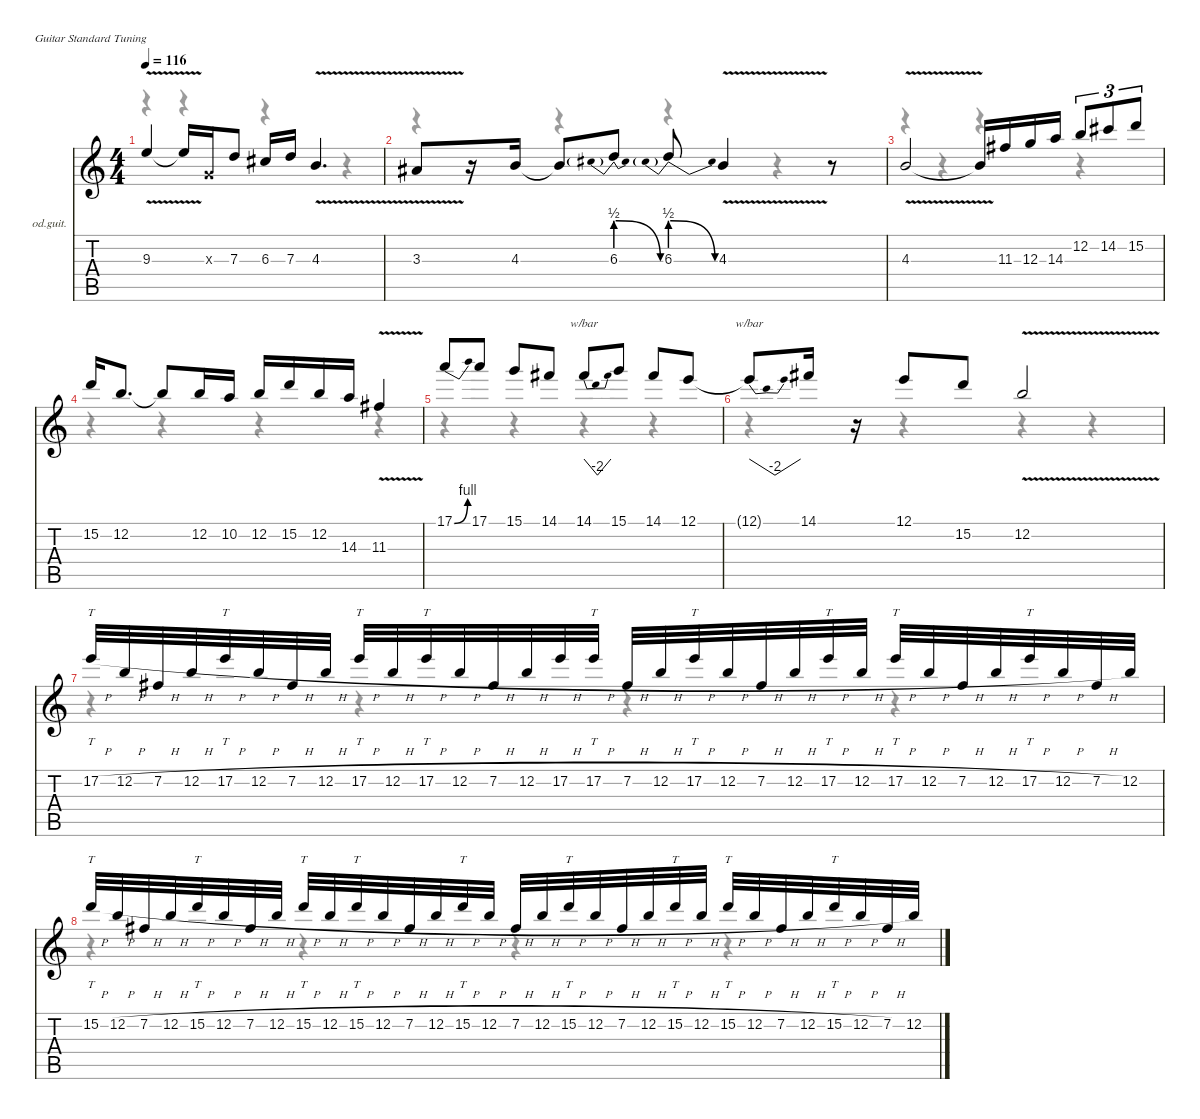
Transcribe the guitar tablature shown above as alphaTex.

\defaultSystemsLayout 4
\hideDynamics
\bracketExtendMode nobrackets
\firstSystemTrackNameOrientation horizontal
\otherSystemsTrackNameOrientation horizontal
\chordDiagramsInScore
\track ("Lead Guitar ( Jason Becker )" "od.guit.") {instrument overdrivenguitar}
\staff {score tabs}
\tuning (E4 B3 G3 D3 A2 E2)
\voice
\ts (4 4)
\tempo 116
\clef g2
\ks c
9.3{v}.4{dy f beam Up} 9.3{v t}.16{beam Up} 0.3{x}.16{beam Up} 7.3.8{beam Up} 6.3{acc #}.16{beam Up} 7.3.16{beam Up} 4.3{v}.4{d beam Up} |
3.3{v acc #}.8{beam Up} r.16{beam Up} 4.3.16{beam Up} 4.3{t}.8{beam Up} 6.3{be (prebendrelease 0 2 39.999998399999996 0)}.8{beam Up} 6.3{be (prebendrelease 0 2 39.999998399999996 0)}.8{beam Up} 4.3{v}.4{beam Up} r.8{beam Up} |
4.3{v}.2{beam Up} 4.3{v t}.16{beam Up} 11.3{acc #}.16{beam Up} 12.3.16{beam Up} 14.3.16{beam Up} 12.2.8{tu (3 2) beam Up} 14.2{acc #}.8{tu (3 2) beam Up} 15.2.8{tu (3 2) beam Up} |
15.2.16{beam Up} 12.2.8{d beam Up} 12.2{t}.8{beam Up} 12.2.16{beam Up} 10.2.16{beam Up} 12.2.16{beam Up} 15.2.16{beam Up} 12.2.16{beam Up} 14.3.16{beam Up} 11.3{v acc #}.4{beam Up} |
17.1{be (bend 0 0 30 4)}.8{beam Up} 17.1.8{beam Up} 15.1.8{beam Up} 14.1{acc #}.8{beam Up} 14.1{acc #}.8{tbe (dip default 0 0 30 -8 60 0) beam Up} 15.1.8{beam Up} 14.1{acc #}.8{beam Up} 12.1.8{beam Up} |
12.1{t}.8{tbe (dip default 0 0 30 -8 60 0) beam Up} 14.1{acc #}.16{beam Up} r.16{beam Up} 12.1.8{beam Up} 15.2.8{beam Up} 12.2{v}.2{beam Up} |
17.2{h}.32{tt beam Up} 12.2{h}.32{beam Up} 7.2{h acc #}.32{beam Up} 12.2{h}.32{beam Up} 17.2{h}.32{tt beam Up} 12.2{h}.32{beam Up} 7.2{h acc #}.32{beam Up} 12.2{h}.32{beam Up} 17.2{h}.32{tt beam Up} 12.2{h}.32{beam Up} 17.2{h}.32{tt beam Up} 12.2{h}.32{beam Up} 7.2{h acc #}.32{beam Up} 12.2{h}.32{beam Up} 17.2{h}.32{beam Up} 17.2{h}.32{tt beam Up} 7.2{h acc #}.32{beam Up} 12.2{h}.32{beam Up} 17.2{h}.32{tt beam Up} 12.2{h}.32{beam Up} 7.2{h acc #}.32{beam Up} 12.2{h}.32{beam Up} 17.2{h}.32{tt beam Up} 12.2{h}.32{beam Up} 17.2{h}.32{tt beam Up} 12.2{h}.32{beam Up} 7.2{h acc #}.32{beam Up} 12.2{h}.32{beam Up} 17.2{h}.32{tt beam Up} 12.2{h}.32{beam Up} 7.2{h acc #}.32{beam Up} 12.2.32{beam Up} |
15.2{h}.32{tt beam Up} 12.2{h}.32{beam Up} 7.2{h acc #}.32{beam Up} 12.2{h}.32{beam Up} 15.2{h}.32{tt beam Up} 12.2{h}.32{beam Up} 7.2{h acc #}.32{beam Up} 12.2{h}.32{beam Up} 15.2{h}.32{tt beam Up} 12.2{h}.32{beam Up} 15.2{h}.32{tt beam Up} 12.2{h}.32{beam Up} 7.2{h acc #}.32{beam Up} 12.2{h}.32{beam Up} 15.2{h}.32{tt beam Up} 12.2{h}.32{beam Up} 7.2{h acc #}.32{beam Up} 12.2{h}.32{beam Up} 15.2{h}.32{tt beam Up} 12.2{h}.32{beam Up} 7.2{h acc #}.32{beam Up} 12.2{h}.32{beam Up} 15.2{h}.32{tt beam Up} 12.2{h}.32{beam Up} 15.2{h}.32{tt beam Up} 12.2{h}.32{beam Up} 7.2{h acc #}.32{beam Up} 12.2{h}.32{beam Up} 15.2{h}.32{tt beam Up} 12.2{h}.32{beam Up} 7.2{h acc #}.32{beam Up} 12.2.32{beam Up}
\voice
\clef g2
\ottava regular
\simile none
\ks c
r.4{dy mf beam Down} r.4{beam Down} r.4{beam Down} r.4{beam Down} |
r.4{beam Down} r.4{beam Down} r.4{beam Down} r.4{beam Down} |
r.4{beam Down} r.4{beam Down} r.4{beam Down} r.4{beam Down} |
r.4{beam Down} r.4{beam Down} r.4{beam Down} r.4{beam Down} |
r.4{beam Down} r.4{beam Down} r.4{beam Down} r.4{beam Down} |
r.4{beam Down} r.4{beam Down} r.4{beam Down} r.4{beam Down} |
r.4{beam Down} r.4{beam Down} r.4{beam Down} r.4{beam Down} |
r.4{beam Down} r.4{beam Down} r.4{beam Down} r.4{beam Down}
